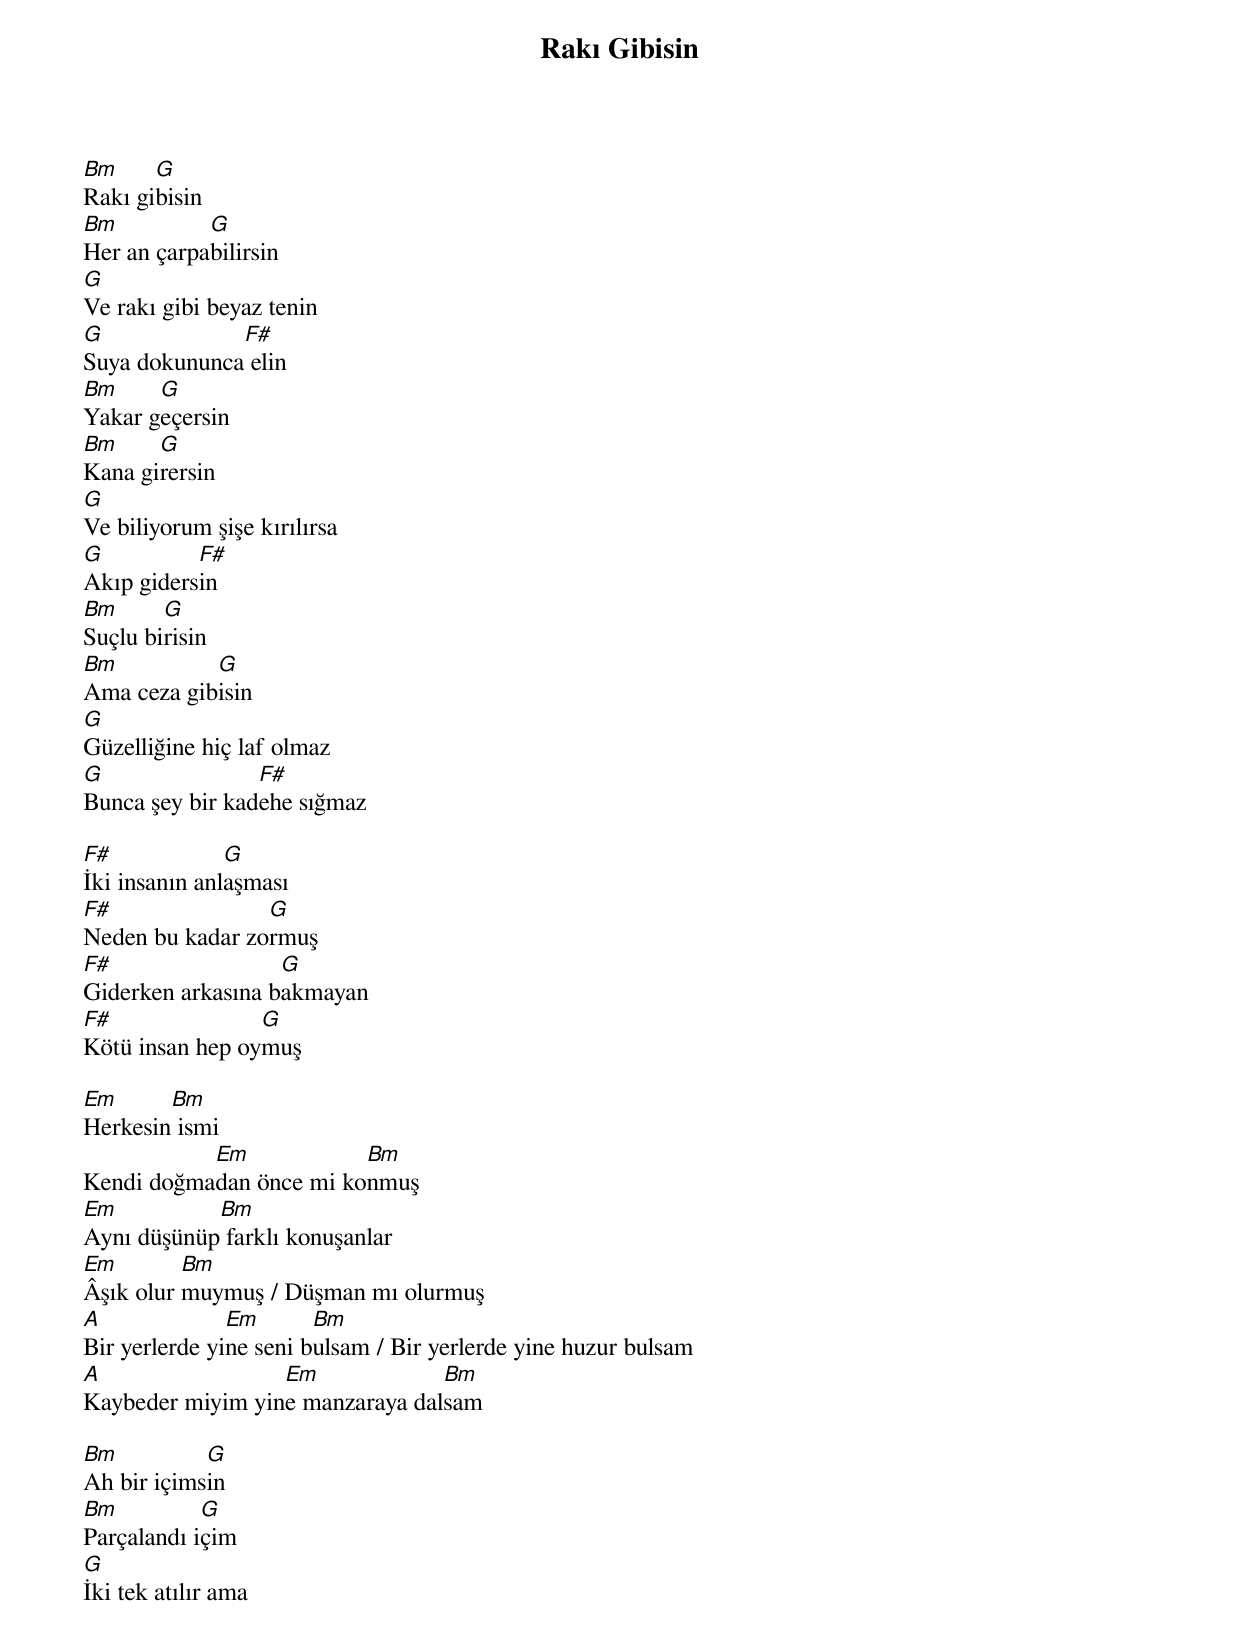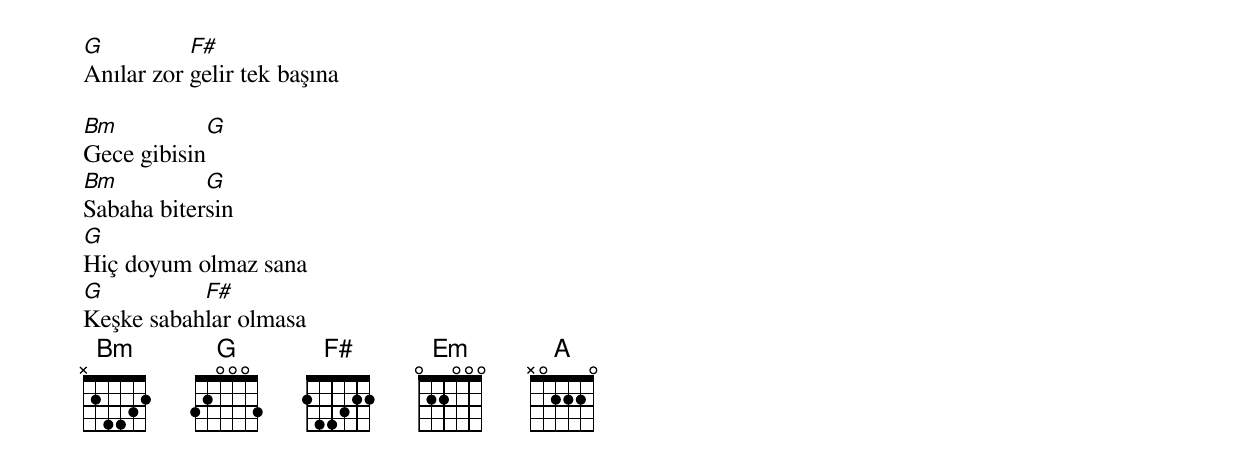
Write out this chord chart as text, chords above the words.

{title: Rakı Gibisin}
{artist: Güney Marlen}

Bm     G
Rakı gibisin
Bm          G
Her an çarpabilirsin
G
Ve rakı gibi beyaz tenin
G             F#
Suya dokununca elin
Bm     G
Yakar geçersin
Bm     G
Kana girersin
G
Ve biliyorum şişe kırılırsa
G          F#
Akıp gidersin
Bm      G
Suçlu birisin
Bm          G
Ama ceza gibisin
G
Güzelliğine hiç laf olmaz
G                F#
Bunca şey bir kadehe sığmaz

F#             G
İki insanın anlaşması
F#               G
Neden bu kadar zormuş
F#                 G
Giderken arkasına bakmayan
F#               G
Kötü insan hep oymuş

Em      Bm
Herkesin ismi
           Em            Bm
Kendi doğmadan önce mi konmuş
Em          Bm
Aynı düşünüp farklı konuşanlar
Em        Bm
Âşık olur muymuş / Düşman mı olurmuş
A              Em       Bm
Bir yerlerde yine seni bulsam / Bir yerlerde yine huzur bulsam
A                 Em             Bm
Kaybeder miyim yine manzaraya dalsam

Bm          G
Ah bir içimsin
Bm          G
Parçalandı içim
G
İki tek atılır ama
G          F#
Anılar zor gelir tek başına

Bm          G
Gece gibisin
Bm          G
Sabaha bitersin
G
Hiç doyum olmaz sana
G          F#
Keşke sabahlar olmasa
